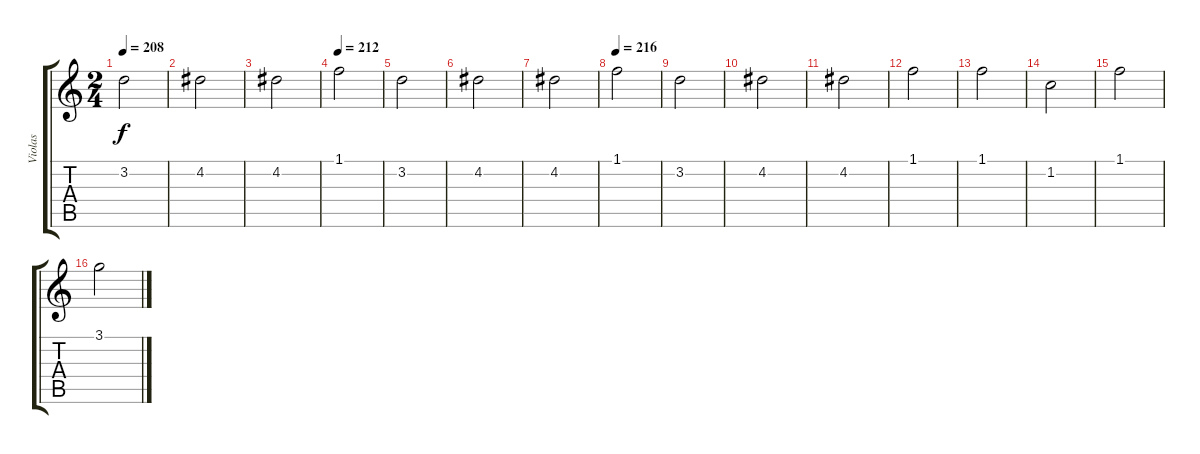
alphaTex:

\track ("Violas" "Violas") {instrument contrabass}
\staff {score tabs}
\tuning (E4 B3 G3 D3 A2 E2) {hide}
\ts (2 4)
\tempo 208
\clef g2
\ks c
3.2.2{dy f} |
4.2.2 |
4.2.2 |
\tempo 212
1.1.2 |
3.2.2 |
4.2.2 |
4.2.2 |
\tempo 216
1.1.2 |
3.2.2 |
4.2.2 |
4.2.2 |
1.1.2 |
1.1.2 |
1.2.2 |
1.1.2 |
3.1.2
